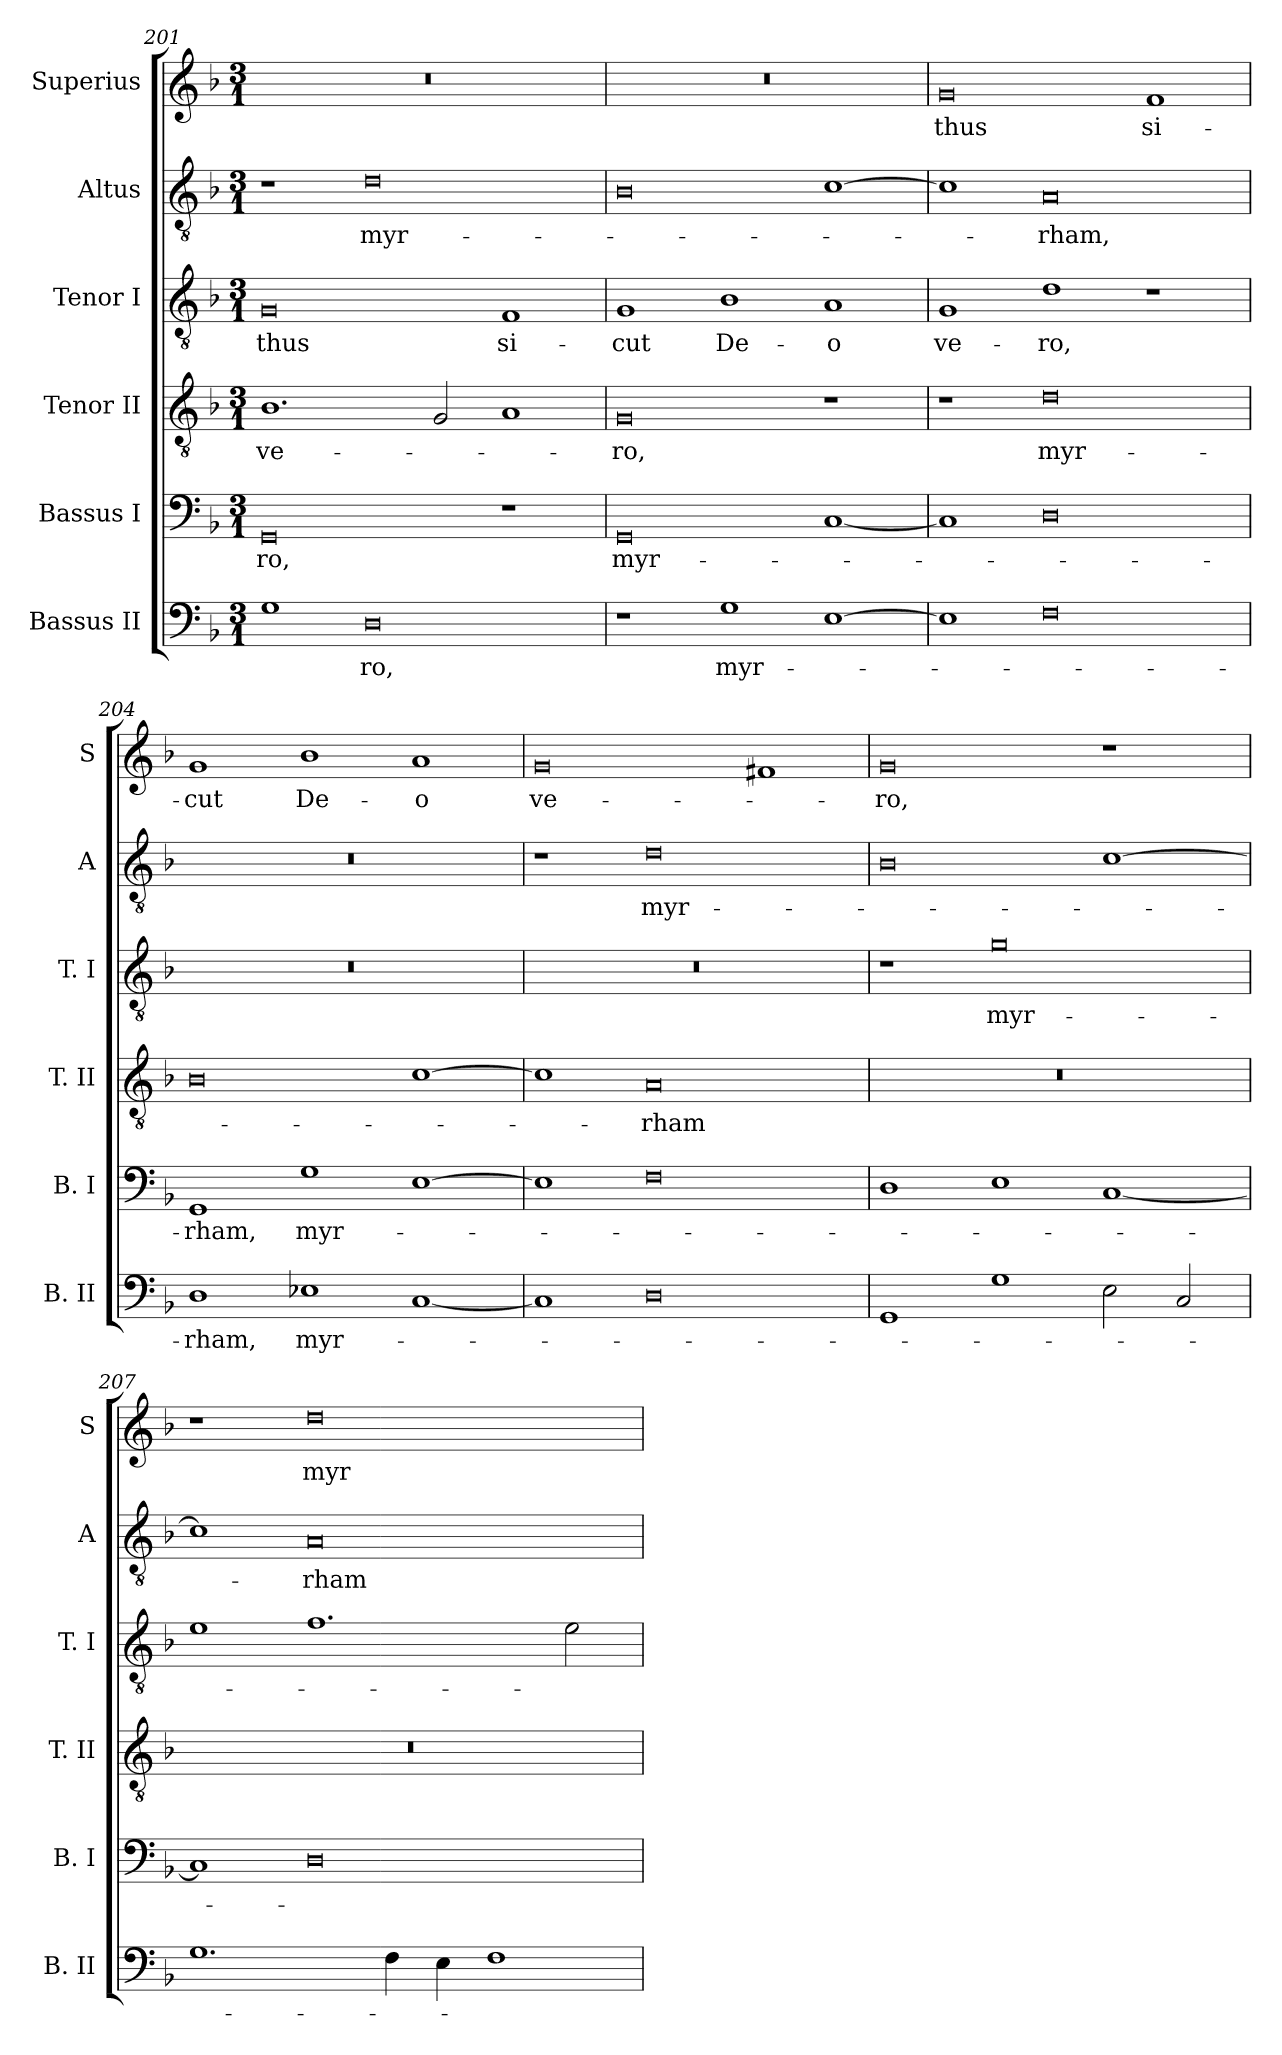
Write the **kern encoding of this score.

**kern	**text	**kern	**text	**kern	**text	**kern	**text	**kern	**text	**kern	**text
*part6	*part6	*part5	*part5	*part4	*part4	*part3	*part3	*part2	*part2	*part1	*part1
*staff6	*staff6	*staff5	*staff5	*staff4	*staff4	*staff3	*staff3	*staff2	*staff2	*staff1	*staff1
*I"Bassus II	*	*I"Bassus I	*	*I"Tenor II	*	*I"Tenor I	*	*I"Altus	*	*I"Superius	*
*I'B. II	*	*I'B. I	*	*I'T. II	*	*I'T. I	*	*I'A	*	*I'S	*
*clefF4	*	*clefF4	*	*clefGv2	*	*clefGv2	*	*clefGv2	*	*clefG2	*
*k[b-]	*	*k[b-]	*	*k[b-]	*	*k[b-]	*	*k[b-]	*	*k[b-]	*
*F:	*	*F:	*	*F:	*	*F:	*	*F:	*	*F:	*
*M3/1	*	*M3/1	*	*M3/1	*	*M3/1	*	*M3/1	*	*M3/1	*
=201	=201	=201	=201	=201	=201	=201	=201	=201	=201	=201	=201
1G	.	0GG	-ro,	1.B-	ve-	0G	thus	1r	.	0.r	.
0D	-ro,	.	.	.	.	.	.	0d	myr-	.	.
.	.	.	.	2G	.	.	.	.	.	.	.
.	.	1r	.	1A	.	1F	si-	.	.	.	.
=202	=202	=202	=202	=202	=202	=202	=202	=202	=202	=202	=202
1r	.	0GG	myr-	0G	-ro,	1G	-cut	0B-	.	0.r	.
1G	myr-	.	.	.	.	1B-	De-	.	.	.	.
[1E	.	[1C	.	1r	.	1A	-o	[1c	.	.	.
=203	=203	=203	=203	=203	=203	=203	=203	=203	=203	=203	=203
1E]	.	1C]	.	1r	.	1G	ve-	1c]	.	0g	thus
0F	.	0D	.	0d	myr-	1d	-ro,	0A	-rham,	.	.
.	.	.	.	.	.	1r	.	.	.	1f	si-
=204	=204	=204	=204	=204	=204	=204	=204	=204	=204	=204	=204
1D	-rham,	1GG	-rham,	0B-	.	0.r	.	1%3r	.	1g	-cut
1E-X	myr-	1G	myr-	.	.	.	.	.	.	1b-	De-
[1C	.	[1E	.	[1c	.	.	.	.	.	1a	-o
=205	=205	=205	=205	=205	=205	=205	=205	=205	=205	=205	=205
1C]	.	1E]	.	1c]	.	0.r	.	1r	.	0g	ve-
0D	.	0F	.	0A	-rham	.	.	0d	myr-	.	.
.	.	.	.	.	.	.	.	.	.	1f#X	.
=206	=206	=206	=206	=206	=206	=206	=206	=206	=206	=206	=206
1GG	.	1D	.	0.r	.	1r	.	0B-	.	0g	-ro,
1G	.	1E	.	.	.	0g	myr-	.	.	.	.
2E	.	[1C	.	.	.	.	.	[1c	.	1r	.
2C	.	.	.	.	.	.	.	.	.	.	.
=207	=207	=207	=207	=207	=207	=207	=207	=207	=207	=207	=207
1.G	.	1C]	.	0.r	.	1e	.	1c]	.	1r	.
.	.	0D	.	.	.	1.f	.	0A	-rham	0dd	myr-
4F	.	.	.	.	.	.	.	.	.	.	.
4E	.	.	.	.	.	.	.	.	.	.	.
1F	.	.	.	.	.	.	.	.	.	.	.
.	.	.	.	.	.	2e	.	.	.	.	.
=	=	=	=	=	=	=	=	=	=	=	=
*-	*-	*-	*-	*-	*-	*-	*-	*-	*-	*-	*-
